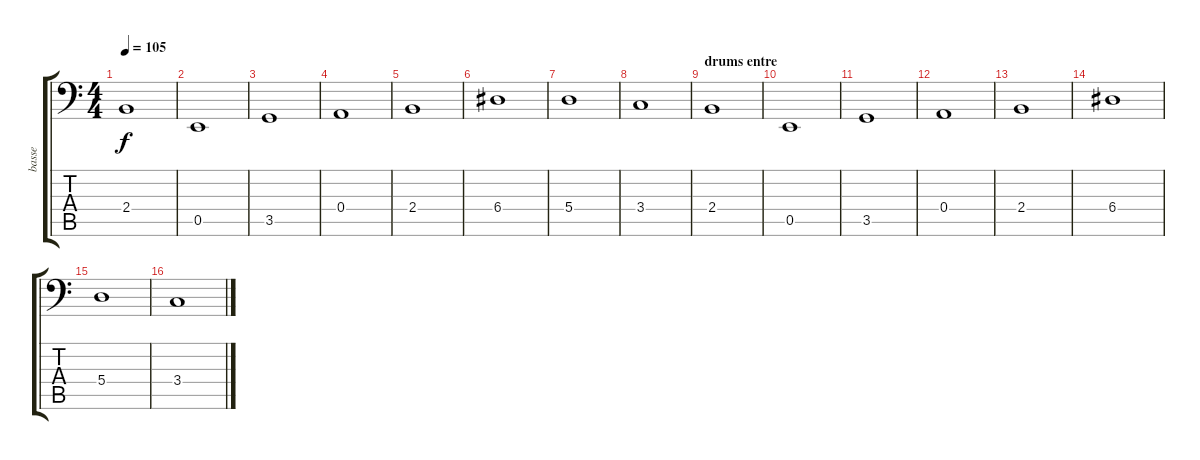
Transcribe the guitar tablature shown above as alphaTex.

\track ("basse" "basse") {instrument electricbassfinger}
\staff {score tabs}
\tuning (C3 G2 D2 A1 E1 B0) {hide}
\ts (4 4)
\tempo 105
\clef f4
\ks c
2.4.1{dy f instrument electricbassfinger} |
0.5.1 |
3.5.1 |
0.4.1 |
2.4.1 |
6.4.1 |
5.4.1 |
3.4.1 |
\section ("" "drums entre")
2.4.1 |
0.5.1 |
3.5.1 |
0.4.1 |
2.4.1 |
6.4.1 |
5.4.1 |
3.4.1
